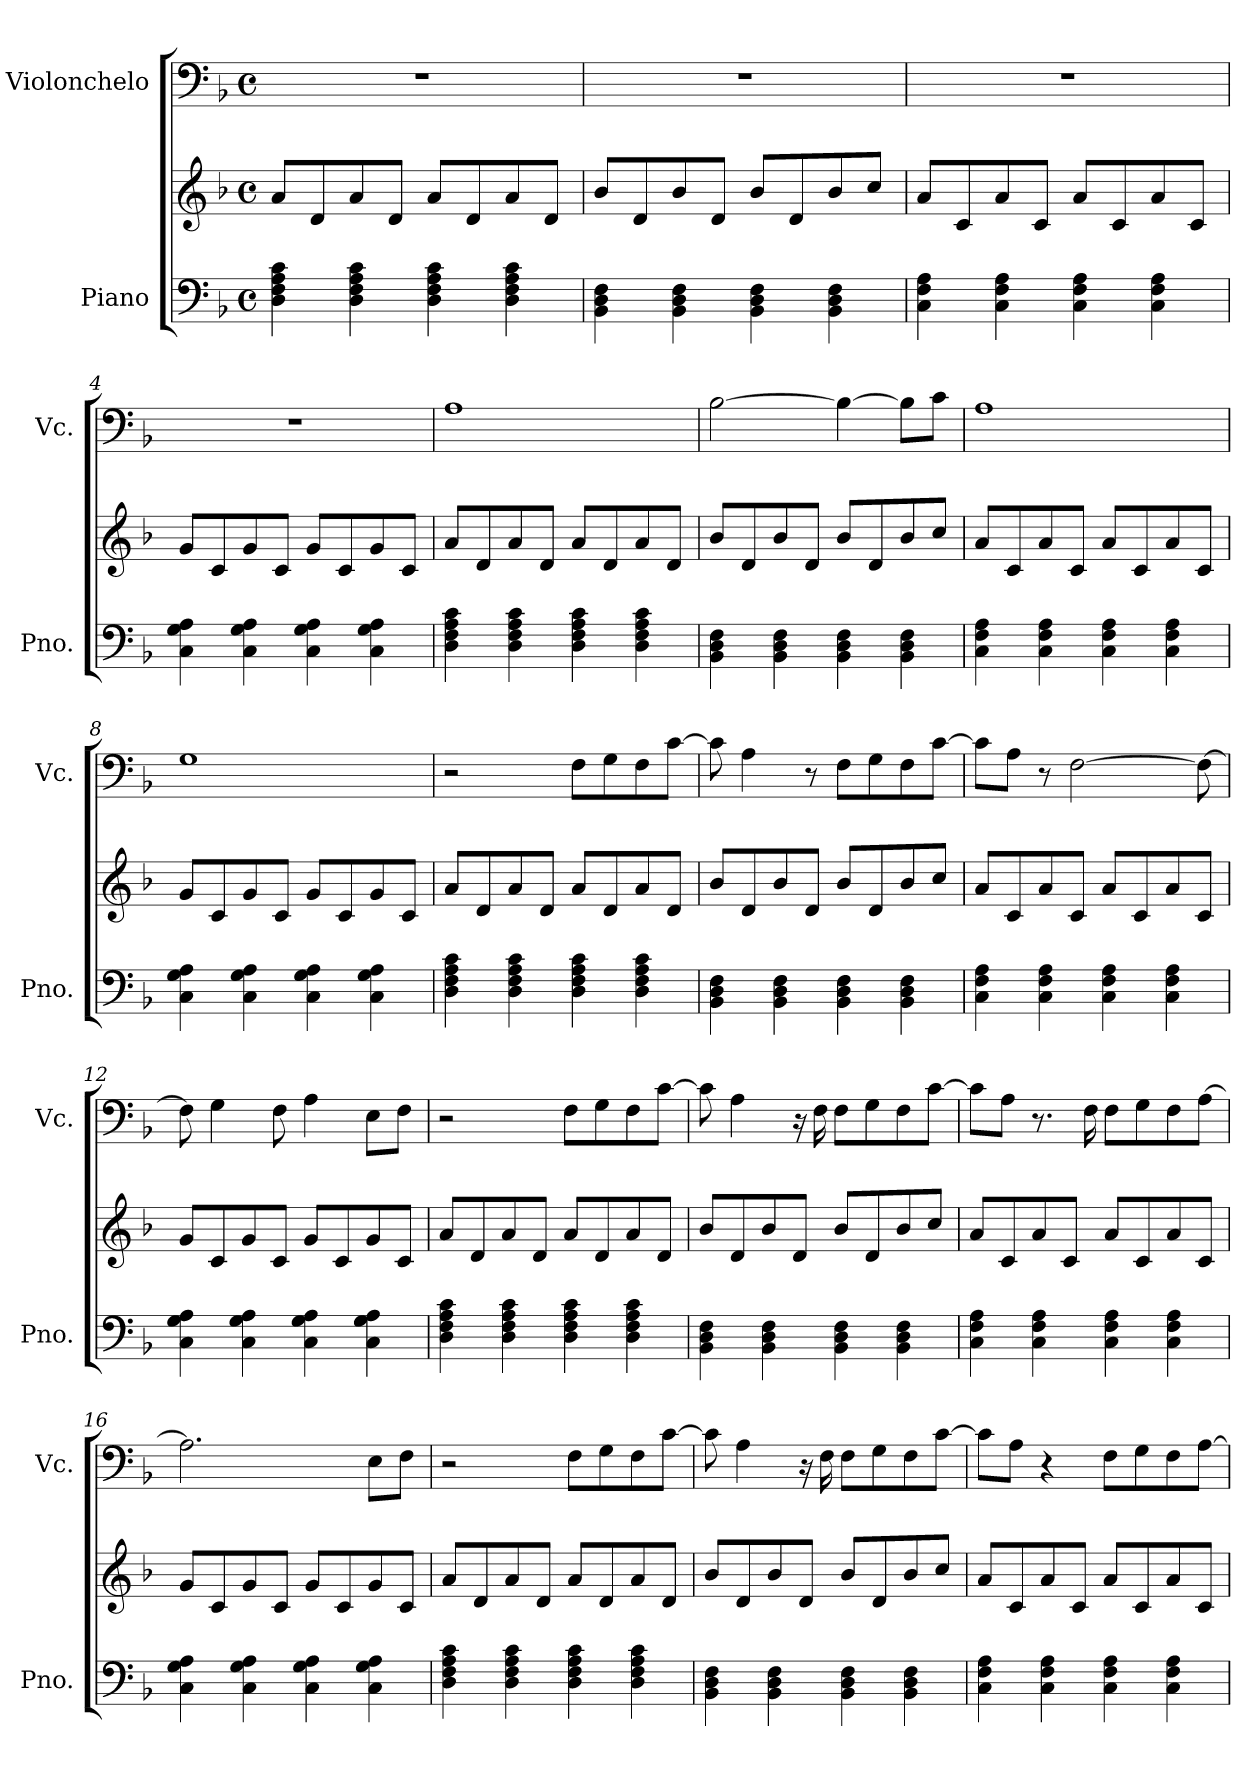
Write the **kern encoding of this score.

**kern	**kern	**kern
*part2	*part2	*part1
*staff3	*staff2	*staff1
*I"Piano	*	*I"Violonchelo
*I'Pno.	*	*I'Vc.
*clefF4	*clefG2	*clefF4
*k[b-]	*k[b-]	*k[b-]
*M4/4	*M4/4	*M4/4
*met(c)	*met(c)	*met(c)
*MM75	*MM75	*MM75
=1	=1	=1
4D\ 4F\ 4A\ 4c\	8a/L	1r
.	8d/	.
4D\ 4F\ 4A\ 4c\	8a/	.
.	8d/J	.
4D\ 4F\ 4A\ 4c\	8a/L	.
.	8d/	.
4D\ 4F\ 4A\ 4c\	8a/	.
.	8d/J	.
=2	=2	=2
4BB-\ 4D\ 4F\	8b-/L	1r
.	8d/	.
4BB-\ 4D\ 4F\	8b-/	.
.	8d/J	.
4BB-\ 4D\ 4F\	8b-/L	.
.	8d/	.
4BB-\ 4D\ 4F\	8b-/	.
.	8cc/J	.
=3	=3	=3
4C\ 4F\ 4A\	8a/L	1r
.	8c/	.
4C\ 4F\ 4A\	8a/	.
.	8c/J	.
4C\ 4F\ 4A\	8a/L	.
.	8c/	.
4C\ 4F\ 4A\	8a/	.
.	8c/J	.
=4	=4	=4
4C\ 4G\ 4A\	8g/L	1r
.	8c/	.
4C\ 4G\ 4A\	8g/	.
.	8c/J	.
4C\ 4G\ 4A\	8g/L	.
.	8c/	.
4C\ 4G\ 4A\	8g/	.
.	8c/J	.
!!LO:LB:g=z
=5	=5	=5
4D\ 4F\ 4A\ 4c\	8a/L	1A
.	8d/	.
4D\ 4F\ 4A\ 4c\	8a/	.
.	8d/J	.
4D\ 4F\ 4A\ 4c\	8a/L	.
.	8d/	.
4D\ 4F\ 4A\ 4c\	8a/	.
.	8d/J	.
=6	=6	=6
4BB-\ 4D\ 4F\	8b-/L	[2B-\
.	8d/	.
4BB-\ 4D\ 4F\	8b-/	.
.	8d/J	.
4BB-\ 4D\ 4F\	8b-/L	4B-\_
.	8d/	.
4BB-\ 4D\ 4F\	8b-/	8B-\L]
.	8cc/J	8c\J
=7	=7	=7
4C\ 4F\ 4A\	8a/L	1A
.	8c/	.
4C\ 4F\ 4A\	8a/	.
.	8c/J	.
4C\ 4F\ 4A\	8a/L	.
.	8c/	.
4C\ 4F\ 4A\	8a/	.
.	8c/J	.
=8	=8	=8
4C\ 4G\ 4A\	8g/L	1G
.	8c/	.
4C\ 4G\ 4A\	8g/	.
.	8c/J	.
4C\ 4G\ 4A\	8g/L	.
.	8c/	.
4C\ 4G\ 4A\	8g/	.
.	8c/J	.
=9	=9	=9
4D\ 4F\ 4A\ 4c\	8a/L	2r
.	8d/	.
4D\ 4F\ 4A\ 4c\	8a/	.
.	8d/J	.
4D\ 4F\ 4A\ 4c\	8a/L	8F\L
.	8d/	8G\
4D\ 4F\ 4A\ 4c\	8a/	8F\
.	8d/J	[8c\J
!!LO:LB:g=z
=10	=10	=10
4BB-\ 4D\ 4F\	8b-/L	8c\]
.	8d/	4A\
4BB-\ 4D\ 4F\	8b-/	.
.	8d/J	8r
4BB-\ 4D\ 4F\	8b-/L	8F\L
.	8d/	8G\
4BB-\ 4D\ 4F\	8b-/	8F\
.	8cc/J	[8c\J
=11	=11	=11
4C\ 4F\ 4A\	8a/L	8c\L]
.	8c/	8A\J
4C\ 4F\ 4A\	8a/	8r
.	8c/J	[2F\
4C\ 4F\ 4A\	8a/L	.
.	8c/	.
4C\ 4F\ 4A\	8a/	.
.	8c/J	8F\_
=12	=12	=12
4C\ 4G\ 4A\	8g/L	8F\]
.	8c/	4G\
4C\ 4G\ 4A\	8g/	.
.	8c/J	8F\
4C\ 4G\ 4A\	8g/L	4A\
.	8c/	.
4C\ 4G\ 4A\	8g/	8E\L
.	8c/J	8F\J
=13	=13	=13
4D\ 4F\ 4A\ 4c\	8a/L	2r
.	8d/	.
4D\ 4F\ 4A\ 4c\	8a/	.
.	8d/J	.
4D\ 4F\ 4A\ 4c\	8a/L	8F\L
.	8d/	8G\
4D\ 4F\ 4A\ 4c\	8a/	8F\
.	8d/J	[8c\J
=14	=14	=14
4BB-\ 4D\ 4F\	8b-/L	8c\]
.	8d/	4A\
4BB-\ 4D\ 4F\	8b-/	.
.	8d/J	16r
.	.	16F\
4BB-\ 4D\ 4F\	8b-/L	8F\L
.	8d/	8G\
4BB-\ 4D\ 4F\	8b-/	8F\
.	8cc/J	[8c\J
!!LO:LB:g=z
=15	=15	=15
4C\ 4F\ 4A\	8a/L	8c\L]
.	8c/	8A\J
4C\ 4F\ 4A\	8a/	8.r
.	8c/J	.
.	.	16F\
4C\ 4F\ 4A\	8a/L	8F\L
.	8c/	8G\
4C\ 4F\ 4A\	8a/	8F\
.	8c/J	[8A\J
=16	=16	=16
4C\ 4G\ 4A\	8g/L	2.A\]
.	8c/	.
4C\ 4G\ 4A\	8g/	.
.	8c/J	.
4C\ 4G\ 4A\	8g/L	.
.	8c/	.
4C\ 4G\ 4A\	8g/	8E\L
.	8c/J	8F\J
=17	=17	=17
4D\ 4F\ 4A\ 4c\	8a/L	2r
.	8d/	.
4D\ 4F\ 4A\ 4c\	8a/	.
.	8d/J	.
4D\ 4F\ 4A\ 4c\	8a/L	8F\L
.	8d/	8G\
4D\ 4F\ 4A\ 4c\	8a/	8F\
.	8d/J	[8c\J
=18	=18	=18
4BB-\ 4D\ 4F\	8b-/L	8c\]
.	8d/	4A\
4BB-\ 4D\ 4F\	8b-/	.
.	8d/J	16r
.	.	16F\
4BB-\ 4D\ 4F\	8b-/L	8F\L
.	8d/	8G\
4BB-\ 4D\ 4F\	8b-/	8F\
.	8cc/J	[8c\J
=19	=19	=19
4C\ 4F\ 4A\	8a/L	8c\L]
.	8c/	8A\J
4C\ 4F\ 4A\	8a/	4r
.	8c/J	.
4C\ 4F\ 4A\	8a/L	8F\L
.	8c/	8G\
4C\ 4F\ 4A\	8a/	8F\
.	8c/J	[8A\J
=	=	=
*-	*-	*-
